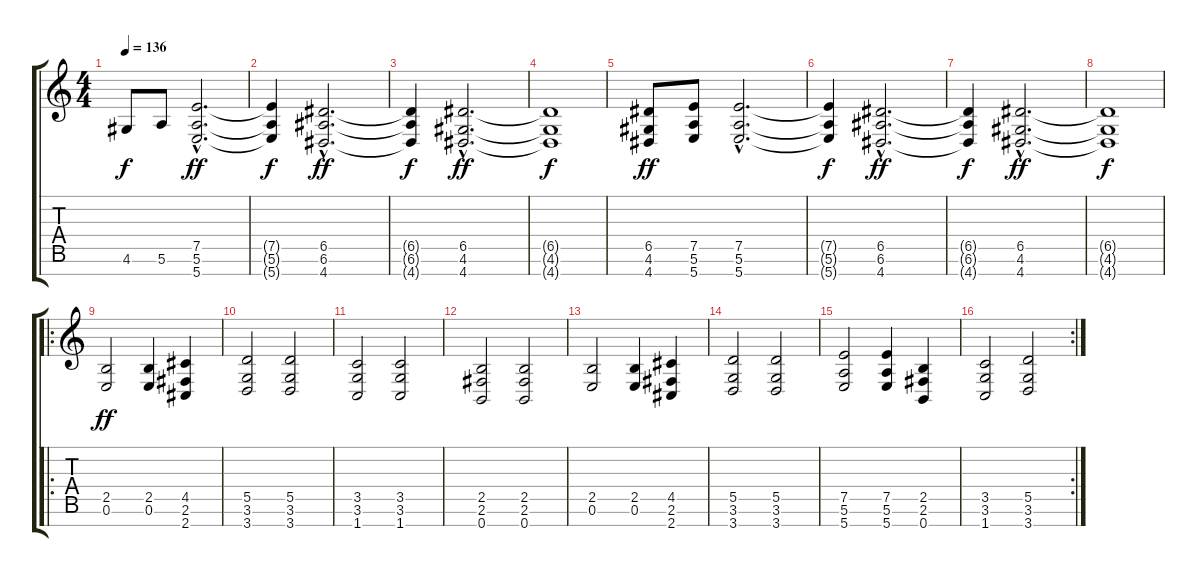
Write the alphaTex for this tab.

\track "" {instrument overdrivenguitar}
\staff {score tabs}
\tuning (E4 B3 G3 D3 A2 E2 B1) {hide}
\ts (4 4)
\tempo 136
\clef g2
\ks c
4.6.8{dy f} 5.6.8 (7.5{hac} 5.6{hac} 5.7{hac}).2{d dy ff} |
(7.5{t} 5.6{t} 5.7{t}).4{dy f} (6.5{hac} 6.6{hac} 4.7{hac}).2{d dy ff} |
(6.5{t} 6.6{t} 4.7{t}).4{dy f} (6.5{hac} 4.6{hac} 4.7{hac}).2{d dy ff} |
(6.5{t} 4.6{t} 4.7{t}).1{dy f} |
(6.5 4.6 4.7).8{dy ff} (7.5 5.6 5.7).8 (7.5{hac} 5.6{hac} 5.7{hac}).2{d} |
(7.5{t} 5.6{t} 5.7{t}).4{dy f} (6.5{hac} 6.6{hac} 4.7{hac}).2{d dy ff} |
(6.5{t} 6.6{t} 4.7{t}).4{dy f} (6.5{hac} 4.6{hac} 4.7{hac}).2{d dy ff} |
(6.5{t} 4.6{t} 4.7{t}).1{dy f} |
\ro
(2.5 0.6).2{dy ff} (2.5 0.6).4 (4.5 2.6 2.7).4 |
(5.5 3.6 3.7).2 (5.5 3.6 3.7).2 |
(3.5 3.6 1.7).2 (3.5 3.6 1.7).2 |
(2.5 2.6 0.7).2 (2.5 2.6 0.7).2 |
(2.5 0.6).2 (2.5 0.6).4 (4.5 2.6 2.7).4 |
(5.5 3.6 3.7).2 (5.5 3.6 3.7).2 |
(7.5 5.6 5.7).2 (7.5 5.6 5.7).4 (2.5 2.6 0.7).4 |
\rc 2
(3.5 3.6 1.7).2 (5.5 3.6 3.7).2
